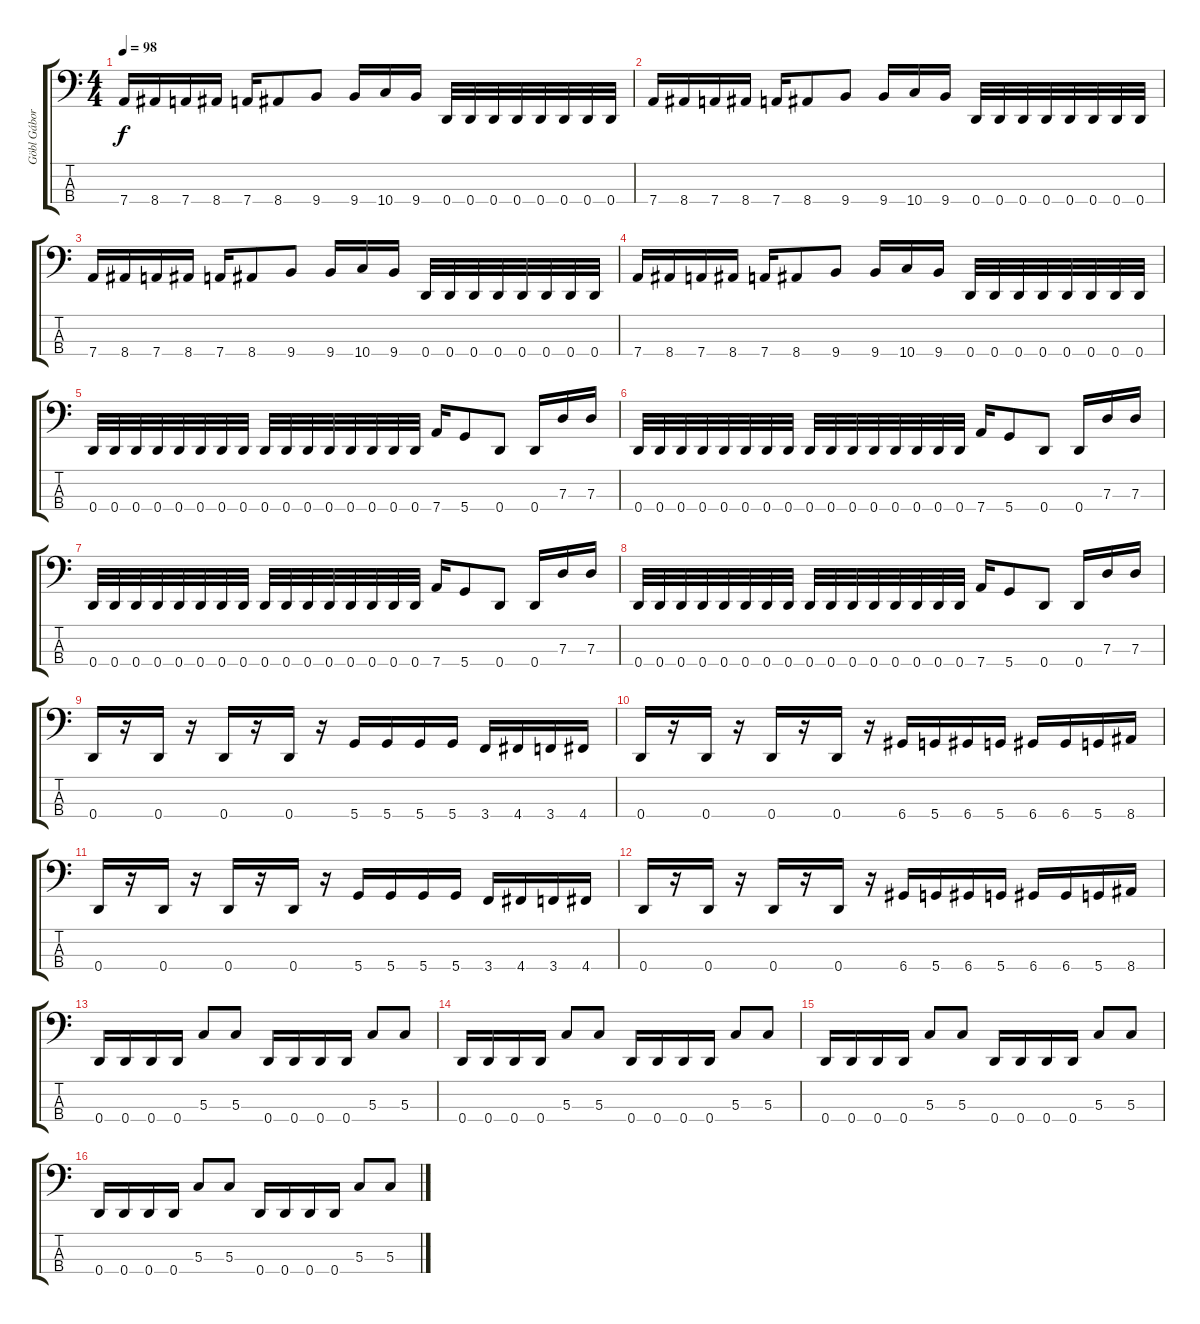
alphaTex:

\track ("Göbl Gábor" "Göbl Gábor") {instrument electricbassfinger}
\staff {score tabs}
\tuning (F2 C2 G1 D1) {hide}
\ts (4 4)
\tempo 98
\clef f4
\ks c
7.4.16{dy f} 8.4.16 7.4.16 8.4.16 7.4.16 8.4.8 9.4.8 9.4.16 10.4.16 9.4.16 0.4.32 0.4.32 0.4.32 0.4.32 0.4.32 0.4.32 0.4.32 0.4.32 |
7.4.16 8.4.16 7.4.16 8.4.16 7.4.16 8.4.8 9.4.8 9.4.16 10.4.16 9.4.16 0.4.32 0.4.32 0.4.32 0.4.32 0.4.32 0.4.32 0.4.32 0.4.32 |
7.4.16 8.4.16 7.4.16 8.4.16 7.4.16 8.4.8 9.4.8 9.4.16 10.4.16 9.4.16 0.4.32 0.4.32 0.4.32 0.4.32 0.4.32 0.4.32 0.4.32 0.4.32 |
7.4.16 8.4.16 7.4.16 8.4.16 7.4.16 8.4.8 9.4.8 9.4.16 10.4.16 9.4.16 0.4.32 0.4.32 0.4.32 0.4.32 0.4.32 0.4.32 0.4.32 0.4.32 |
0.4.32 0.4.32 0.4.32 0.4.32 0.4.32 0.4.32 0.4.32 0.4.32 0.4.32 0.4.32 0.4.32 0.4.32 0.4.32 0.4.32 0.4.32 0.4.32 7.4.16 5.4.8 0.4.8 0.4.16 7.3.16 7.3.16 |
0.4.32 0.4.32 0.4.32 0.4.32 0.4.32 0.4.32 0.4.32 0.4.32 0.4.32 0.4.32 0.4.32 0.4.32 0.4.32 0.4.32 0.4.32 0.4.32 7.4.16 5.4.8 0.4.8 0.4.16 7.3.16 7.3.16 |
0.4.32 0.4.32 0.4.32 0.4.32 0.4.32 0.4.32 0.4.32 0.4.32 0.4.32 0.4.32 0.4.32 0.4.32 0.4.32 0.4.32 0.4.32 0.4.32 7.4.16 5.4.8 0.4.8 0.4.16 7.3.16 7.3.16 |
0.4.32 0.4.32 0.4.32 0.4.32 0.4.32 0.4.32 0.4.32 0.4.32 0.4.32 0.4.32 0.4.32 0.4.32 0.4.32 0.4.32 0.4.32 0.4.32 7.4.16 5.4.8 0.4.8 0.4.16 7.3.16 7.3.16 |
0.4.16 r.16 0.4.16 r.16 0.4.16 r.16 0.4.16 r.16 5.4.16 5.4.16 5.4.16 5.4.16 3.4.16 4.4.16 3.4.16 4.4.16 |
0.4.16 r.16 0.4.16 r.16 0.4.16 r.16 0.4.16 r.16 6.4.16 5.4.16 6.4.16 5.4.16 6.4.16 6.4.16 5.4.16 8.4.16 |
0.4.16 r.16 0.4.16 r.16 0.4.16 r.16 0.4.16 r.16 5.4.16 5.4.16 5.4.16 5.4.16 3.4.16 4.4.16 3.4.16 4.4.16 |
0.4.16 r.16 0.4.16 r.16 0.4.16 r.16 0.4.16 r.16 6.4.16 5.4.16 6.4.16 5.4.16 6.4.16 6.4.16 5.4.16 8.4.16 |
0.4.16 0.4.16 0.4.16 0.4.16 5.3.8 5.3.8 0.4.16 0.4.16 0.4.16 0.4.16 5.3.8 5.3.8 |
0.4.16 0.4.16 0.4.16 0.4.16 5.3.8 5.3.8 0.4.16 0.4.16 0.4.16 0.4.16 5.3.8 5.3.8 |
0.4.16 0.4.16 0.4.16 0.4.16 5.3.8 5.3.8 0.4.16 0.4.16 0.4.16 0.4.16 5.3.8 5.3.8 |
0.4.16 0.4.16 0.4.16 0.4.16 5.3.8 5.3.8 0.4.16 0.4.16 0.4.16 0.4.16 5.3.8 5.3.8
